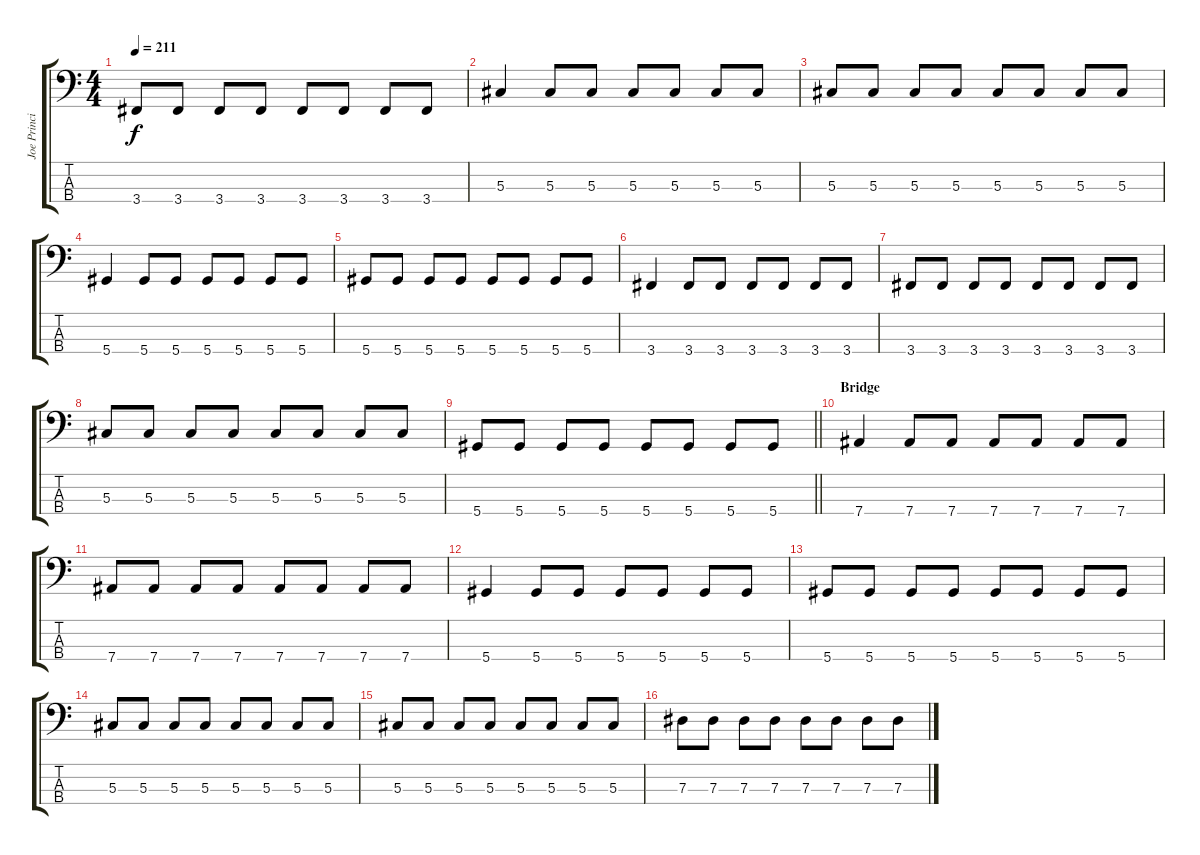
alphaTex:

\track ("Joe Principe - Bass" "Joe Princi") {instrument electricbasspick}
\staff {score tabs}
\tuning (Gb2 Db2 Ab1 Eb1) {hide}
\ts (4 4)
\tempo 211
\clef f4
\ks c
3.4.8{dy f} 3.4.8 3.4.8 3.4.8 3.4.8 3.4.8 3.4.8 3.4.8 |
5.3.4 5.3.8 5.3.8 5.3.8 5.3.8 5.3.8 5.3.8 |
5.3.8 5.3.8 5.3.8 5.3.8 5.3.8 5.3.8 5.3.8 5.3.8 |
5.4.4 5.4.8 5.4.8 5.4.8 5.4.8 5.4.8 5.4.8 |
5.4.8 5.4.8 5.4.8 5.4.8 5.4.8 5.4.8 5.4.8 5.4.8 |
3.4.4 3.4.8 3.4.8 3.4.8 3.4.8 3.4.8 3.4.8 |
3.4.8 3.4.8 3.4.8 3.4.8 3.4.8 3.4.8 3.4.8 3.4.8 |
5.3.8 5.3.8 5.3.8 5.3.8 5.3.8 5.3.8 5.3.8 5.3.8 |
\barLineRight lightlight
5.4.8 5.4.8 5.4.8 5.4.8 5.4.8 5.4.8 5.4.8 5.4.8 |
\section ("" "Bridge")
7.4.4 7.4.8 7.4.8 7.4.8 7.4.8 7.4.8 7.4.8 |
7.4.8 7.4.8 7.4.8 7.4.8 7.4.8 7.4.8 7.4.8 7.4.8 |
5.4.4 5.4.8 5.4.8 5.4.8 5.4.8 5.4.8 5.4.8 |
5.4.8 5.4.8 5.4.8 5.4.8 5.4.8 5.4.8 5.4.8 5.4.8 |
5.3.8 5.3.8 5.3.8 5.3.8 5.3.8 5.3.8 5.3.8 5.3.8 |
5.3.8 5.3.8 5.3.8 5.3.8 5.3.8 5.3.8 5.3.8 5.3.8 |
7.3.8 7.3.8 7.3.8 7.3.8 7.3.8 7.3.8 7.3.8 7.3.8
